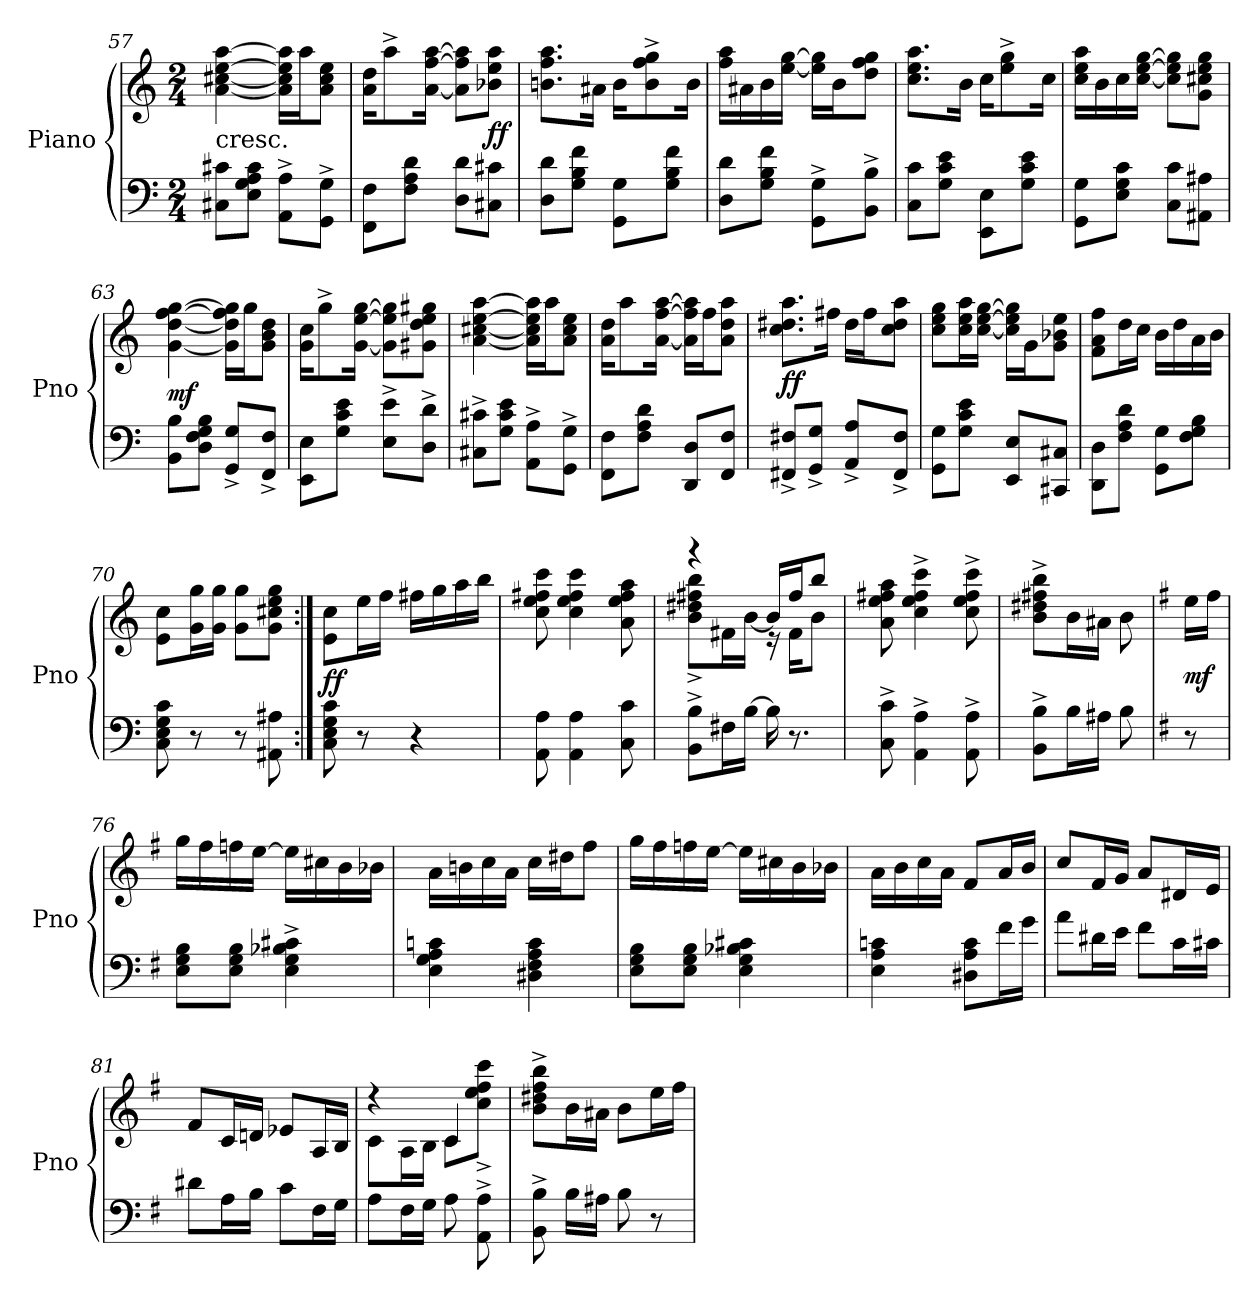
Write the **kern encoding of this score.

**kern	**kern	**dynam
*part1	*part1	*part1
*staff2	*staff1	*staff1/2
*I"Piano	*	*
*I'Pno	*	*
*clefF4	*clefG2	*
*k[]	*k[]	*
*M2/4	*M2/4	*
=57	=57	=57
!	!LO:TX:c:t=cresc.	!
8C#X 8c#XL	[4a [4cc#X [4ee [4aa	.
8E 8G 8A 8c#J	.	.
8AA^ 8A^L	16a] 16cc#] 16ee] 16aa]LL	.
.	16aaJ	.
8GG^ 8G^J	8a 8cc# 8eeJ	.
=58	=58	=58
8FF 8FL	16a 16ddKL	.
.	8aa^	.
8F 8A 8dJ	.	.
.	[16a [16ff [16aaJk	.
8D 8dL	8a] 8ff] 8aa]L	.
8C#X 8c#XJ	8b-X 8ee 8aaJ	ff
=59	=59	=59
8D 8dL	8.bn 8.ff 8.aaL	.
8G 8B 8fJ	.	.
.	16a#XJk	.
8GG 8GL	16bKL	.
.	8b^ 8ff^ 8gg^	.
8G 8B 8fJ	.	.
.	16bJk	.
=60	=60	=60
8D 8dL	16ff 16aaLL	.
.	16a#X	.
8G 8B 8fJ	16b	.
.	[16ee [16ggJJ	.
8GG^ 8G^L	16ee] 16gg]LL	.
.	16bJ	.
8BB^ 8B^J	8dd 8ff 8ggJ	.
=61	=61	=61
8C 8cL	8.cc 8.ee 8.aaL	.
8G 8c 8eJ	.	.
.	16bJk	.
8EE 8EL	16ccKL	.
.	8ee^ 8gg^	.
8G 8c 8eJ	.	.
.	16ccJk	.
=62	=62	=62
8GG 8GL	16cc 16ee 16aaLL	.
.	16b	.
8E 8G 8cJ	16cc	.
.	[16cc [16ee [16ggJJ	.
8C 8cL	8cc] 8ee] 8gg]L	.
8AA#X 8A#XJ	8g 8cc#X 8ee 8ggJ	.
=63	=63	=63
8BB 8BL	[4g [4dd [4ff [4gg	mf
8D 8F 8G 8BJ	.	.
8GG^ 8G^L	16g] 16dd] 16ff] 16gg]LL	.
.	16ggJ	.
8FF^ 8F^J	8g 8b 8ddJ	.
=64	=64	=64
8EE 8EL	16g 16ccKL	.
.	8gg^	.
8G 8c 8eJ	.	.
.	[16g [16ee [16ggJk	.
8E^ 8e^L	8g] 8ee] 8gg]L	.
8D^ 8d^J	8g#X 8dd 8ee 8gg#XJ	.
=65	=65	=65
8C#X^ 8c#X^L	[4a [4cc#X [4ee [4aa	.
8G 8c# 8eJ	.	.
8AA^ 8A^L	16a] 16cc#] 16ee] 16aa]LL	.
.	16aaJ	.
8GG^ 8G^J	8a 8cc# 8eeJ	.
=66	=66	=66
8FF 8FL	16a 16ddKL	.
.	8aa	.
8F 8A 8dJ	.	.
.	[16a [16ff [16aaJk	.
8DD 8DL	16a] 16ff] 16aa]LL	.
.	16ffJ	.
8FF 8FJ	8a 8dd 8aaJ	.
=67	=67	=67
8FF#X^ 8F#X^L	8.cc 8.dd#X 8.aaL	ff
8GG^ 8G^J	.	.
.	16ff#XJk	.
8AA^ 8A^L	16dd#LL	.
.	16ff#J	.
8FF#^ 8F#^J	8cc 8dd# 8aaJ	.
=68	=68	=68
8GG 8GL	8cc 8ee 8ggL	.
8G 8c 8eJ	16cc 16ee 16aaL	.
.	[16cc [16ee [16ggJJ	.
8EE 8EL	16cc] 16ee] 16gg]LL	.
.	16gJ	.
8CC#X 8C#XJ	8g 8b-X 8eeJ	.
=69	=69	=69
8DD 8DL	8f 8a 8ffL	.
8F 8A 8dJ	16ddL	.
.	16ccJJ	.
8GG 8GL	16bLL	.
.	16dd	.
8F 8G 8BJ	16a	.
.	16bJJ	.
=70	=70	=70
8C 8E 8G 8c	8e 8ccL	.
8r	16g 16ggL	.
.	16g 16ggJJ	.
8r	8g 8ggL	.
8AA#X 8A#X	8g 8cc#X 8ee 8ggJ	.
=71:|!	=71:|!	=71:|!
8C 8E 8G 8c	8e 8ccL	ff
8r	16eeL	.
.	16ffJJ	.
4r	16ff#XLL	.
.	16gg	.
.	16aa	.
.	16bbJJ	.
=72	=72	=72
8AA 8A	8cc 8ee 8ff#X 8ccc	.
4AA 4A	4cc 4ee 4ff# 4ccc	.
8C 8c	8a 8ee 8ff# 8aa	.
=73	=73	=73
*	*^	*
8BB^ 8B^L	4r	8b^ 8dd#X^ 8ff#X^ 8bb^L	.
16F#XL	.	16f#XL	.
[16BJJ	.	[16bJJ	.
16B]	16bLL]	16r	.
8.r	16ff#J	16f#KL	.
.	8bbJ	8bJ	.
*	*v	*v	*
=74	=74	=74
8C^ 8c^	8a 8ee 8ff#X 8aa	.
4AA^ 4A^	4cc^ 4ee^ 4ff#^ 4ccc^	.
8AA^ 8A^	8cc^ 8ee^ 8ff#^ 8ccc^	.
=75	=75	=75
8BB^ 8B^L	8b^ 8dd#X^ 8ff#X^ 8bb^L	.
16BL	16bL	.
16A#XJJ	16a#XJJ	.
8B	8b	.
=	=	=
*k[f#]	*k[f#]	*
8r	16eeLL	mf
.	16ff#JJ	.
=76	=76	=76
8E 8G 8BL	16ggLL	.
.	16ff#	.
8E 8G 8BJ	16ffn	.
.	[16eeJJ	.
4E^ 4G^ 4B-X^ 4c#X^	16eeLL]	.
.	16cc#X	.
.	16b	.
.	16b-XJJ	.
=77	=77	=77
4E 4G 4A 4cn	16aLL	.
.	16bn	.
.	16cc	.
.	16aJJ	.
4D#X 4F# 4A 4c	16ccLL	.
.	16dd#XJ	.
.	8ff#J	.
=78	=78	=78
8E 8G 8BL	16ggLL	.
.	16ff#	.
8E 8G 8BJ	16ffn	.
.	[16eeJJ	.
4E 4G 4B-X 4c#X	16eeLL]	.
.	16cc#X	.
.	16b	.
.	16b-XJJ	.
=79	=79	=79
4E 4A 4cn	16aLL	.
.	16b	.
.	16cc	.
.	16aJJ	.
8D#X 8A 8cL	8f#L	.
16f#L	16aL	.
16gJJ	16bJJ	.
=80	=80	=80
8aL	8ccL	.
16d#XL	16f#L	.
16eJJ	16gJJ	.
8f#L	8aL	.
16cL	16d#XL	.
16c#XJJ	16eJJ	.
=81	=81	=81
8d#XL	8f#L	.
16AL	16cL	.
16BJJ	16dnJJ	.
8cL	8e-XL	.
16F#L	16AL	.
16GJJ	16BJJ	.
=82	=82	=82
*	*^	*
8AL	4r	8cL	.
16F#L	.	16AL	.
16GJJ	.	16BJJ	.
8A	4c	8cL	.
8AA^ 8A^	.	8cc^ 8ee^ 8ff#^ 8ccc^J	.
*	*v	*v	*
=83	=83	=83
8BB^ 8B^	8b^ 8dd#X^ 8ff#^ 8bb^L	.
16BLL	16bL	.
16A#XJJ	16a#XJJ	.
8B	8bL	.
8r	16eeL	.
.	16ff#JJ	.
=	=	=
*-	*-	*-
